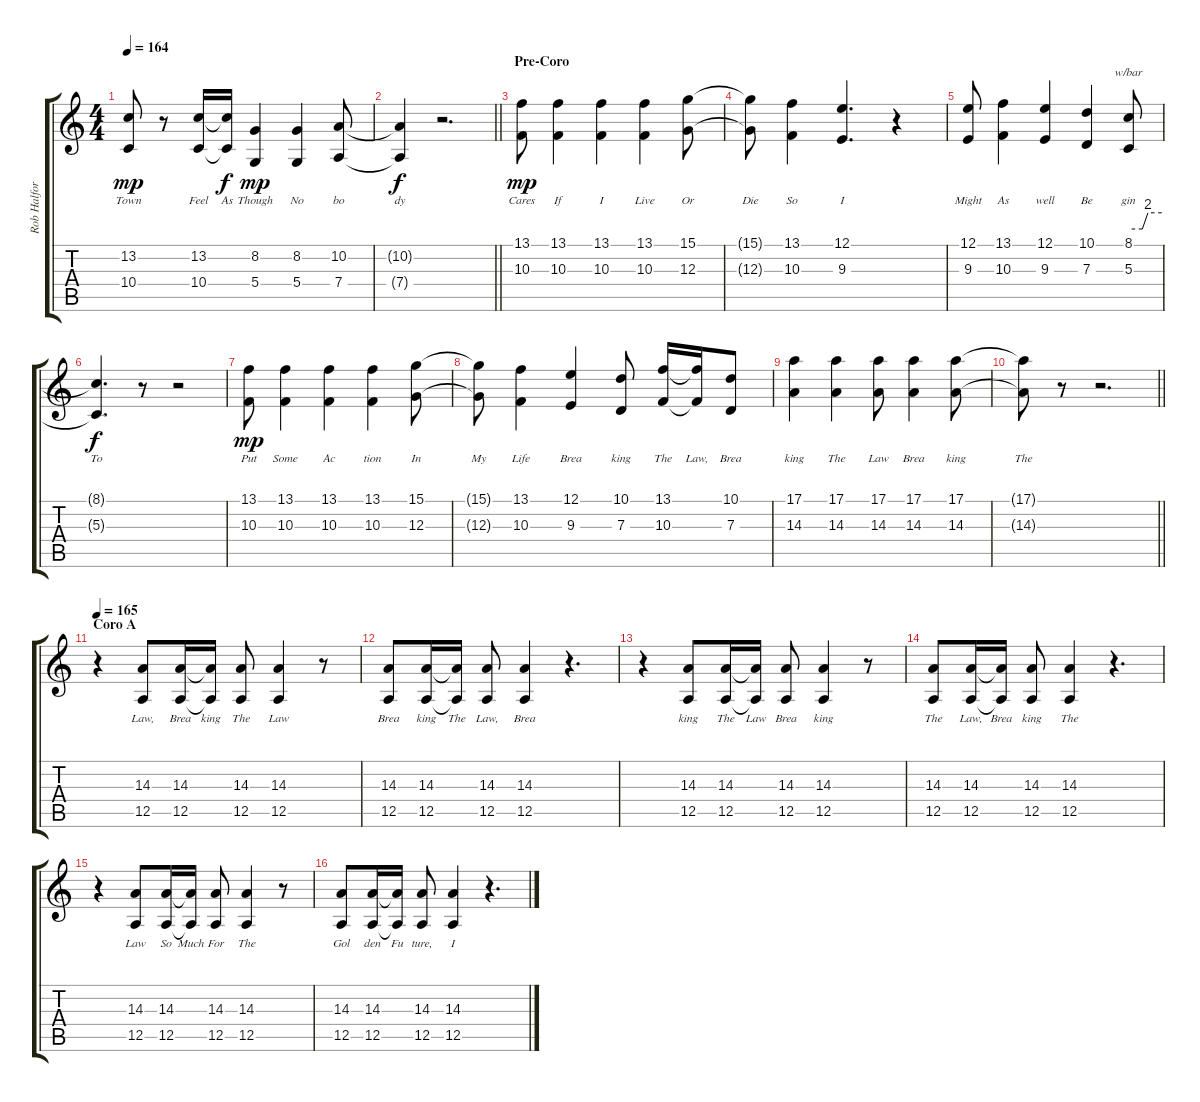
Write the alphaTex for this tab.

\track ("Rob Halford" "Rob Halfor") {instrument lead2sawtooth}
\staff {score tabs}
\tuning (E4 B3 G3 D3 A2 E2) {hide}
\ts (4 4)
\tempo 164
\clef g2
\ks c
(13.2 10.4).8{lyrics (0 "Town") lyrics (1 "") lyrics (2 "") lyrics (3 "") lyrics (4 "") dy mp} r.8 (13.2 10.4).16{lyrics (0 "Feel") lyrics (1 "") lyrics (2 "") lyrics (3 "") lyrics (4 "")} (13.2{t} 10.4{t}).16{lyrics (0 "As") lyrics (1 "") lyrics (2 "") lyrics (3 "") lyrics (4 "") dy f} (8.2 5.4).4{lyrics (0 "Though") lyrics (1 "") lyrics (2 "") lyrics (3 "") lyrics (4 "") dy mp} (8.2 5.4).4{lyrics (0 "No") lyrics (1 "") lyrics (2 "") lyrics (3 "") lyrics (4 "")} (10.2 7.4).8{lyrics (0 "bo") lyrics (1 "") lyrics (2 "") lyrics (3 "") lyrics (4 "")} |
\barLineRight lightlight
(10.2{t} 7.4{t}).4{lyrics (0 "dy") lyrics (1 "") lyrics (2 "") lyrics (3 "") lyrics (4 "") dy f} r.2{d} |
\section ("" "Pre-Coro")
(13.1 10.3).8{lyrics (0 "Cares") lyrics (1 "") lyrics (2 "") lyrics (3 "") lyrics (4 "") dy mp} (13.1 10.3).4{lyrics (0 "If") lyrics (1 "") lyrics (2 "") lyrics (3 "") lyrics (4 "")} (13.1 10.3).4{lyrics (0 "I") lyrics (1 "") lyrics (2 "") lyrics (3 "") lyrics (4 "")} (13.1 10.3).4{lyrics (0 "Live") lyrics (1 "") lyrics (2 "") lyrics (3 "") lyrics (4 "")} (15.1 12.3).8{lyrics (0 "Or") lyrics (1 "") lyrics (2 "") lyrics (3 "") lyrics (4 "")} |
(15.1{t} 12.3{t}).8{lyrics (0 "Die") lyrics (1 "") lyrics (2 "") lyrics (3 "") lyrics (4 "")} (13.1 10.3).4{lyrics (0 "So") lyrics (1 "") lyrics (2 "") lyrics (3 "") lyrics (4 "")} (12.1 9.3).4{d lyrics (0 "I") lyrics (1 "") lyrics (2 "") lyrics (3 "") lyrics (4 "")} r.4 |
(12.1 9.3).8{lyrics (0 "Might") lyrics (1 "") lyrics (2 "") lyrics (3 "") lyrics (4 "")} (13.1 10.3).4{lyrics (0 "As") lyrics (1 "") lyrics (2 "") lyrics (3 "") lyrics (4 "")} (12.1 9.3).4{lyrics (0 "well") lyrics (1 "") lyrics (2 "") lyrics (3 "") lyrics (4 "")} (10.1 7.3).4{lyrics (0 "Be") lyrics (1 "") lyrics (2 "") lyrics (3 "") lyrics (4 "")} (8.1 5.3).8{tbe (custom default 0 0 25 0 35 8 60 8) lyrics (0 "gin") lyrics (1 "") lyrics (2 "") lyrics (3 "") lyrics (4 "")} |
(8.1{t} 5.3{t}).4{d lyrics (0 "To") lyrics (1 "") lyrics (2 "") lyrics (3 "") lyrics (4 "") dy f} r.8 r.2 |
(13.1 10.3).8{lyrics (0 "Put") lyrics (1 "") lyrics (2 "") lyrics (3 "") lyrics (4 "") dy mp} (13.1 10.3).4{lyrics (0 "Some") lyrics (1 "") lyrics (2 "") lyrics (3 "") lyrics (4 "")} (13.1 10.3).4{lyrics (0 "Ac") lyrics (1 "") lyrics (2 "") lyrics (3 "") lyrics (4 "")} (13.1 10.3).4{lyrics (0 "tion") lyrics (1 "") lyrics (2 "") lyrics (3 "") lyrics (4 "")} (15.1 12.3).8{lyrics (0 "In") lyrics (1 "") lyrics (2 "") lyrics (3 "") lyrics (4 "")} |
(15.1{t} 12.3{t}).8{lyrics (0 "My") lyrics (1 "") lyrics (2 "") lyrics (3 "") lyrics (4 "")} (13.1 10.3).4{lyrics (0 "Life") lyrics (1 "") lyrics (2 "") lyrics (3 "") lyrics (4 "")} (12.1 9.3).4{lyrics (0 "Brea") lyrics (1 "") lyrics (2 "") lyrics (3 "") lyrics (4 "")} (10.1 7.3).8{lyrics (0 "king") lyrics (1 "") lyrics (2 "") lyrics (3 "") lyrics (4 "")} (13.1 10.3).16{lyrics (0 "The") lyrics (1 "") lyrics (2 "") lyrics (3 "") lyrics (4 "")} (13.1{t} 10.3{t}).16{lyrics (0 "Law,") lyrics (1 "") lyrics (2 "") lyrics (3 "") lyrics (4 "")} (10.1 7.3).8{lyrics (0 "Brea") lyrics (1 "") lyrics (2 "") lyrics (3 "") lyrics (4 "")} |
(17.1 14.3).4{lyrics (0 "king") lyrics (1 "") lyrics (2 "") lyrics (3 "") lyrics (4 "")} (17.1 14.3).4{lyrics (0 "The") lyrics (1 "") lyrics (2 "") lyrics (3 "") lyrics (4 "")} (17.1 14.3).8{lyrics (0 "Law") lyrics (1 "") lyrics (2 "") lyrics (3 "") lyrics (4 "")} (17.1 14.3).4{lyrics (0 "Brea") lyrics (1 "") lyrics (2 "") lyrics (3 "") lyrics (4 "")} (17.1 14.3).8{lyrics (0 "king") lyrics (1 "") lyrics (2 "") lyrics (3 "") lyrics (4 "")} |
\barLineRight lightlight
(17.1{t} 14.3{t}).8{lyrics (0 "The") lyrics (1 "") lyrics (2 "") lyrics (3 "") lyrics (4 "")} r.8 r.2{d} |
\section ("" "Coro A")
\tempo 165
r.4 (14.3 12.5).8{lyrics (0 "Law,") lyrics (1 "") lyrics (2 "") lyrics (3 "") lyrics (4 "")} (14.3 12.5).16{lyrics (0 "Brea") lyrics (1 "") lyrics (2 "") lyrics (3 "") lyrics (4 "")} (14.3{t} 12.5{t}).16{lyrics (0 "king") lyrics (1 "") lyrics (2 "") lyrics (3 "") lyrics (4 "")} (14.3 12.5).8{lyrics (0 "The") lyrics (1 "") lyrics (2 "") lyrics (3 "") lyrics (4 "")} (14.3 12.5).4{lyrics (0 "Law") lyrics (1 "") lyrics (2 "") lyrics (3 "") lyrics (4 "")} r.8 |
(14.3 12.5).8{lyrics (0 "Brea") lyrics (1 "") lyrics (2 "") lyrics (3 "") lyrics (4 "")} (14.3 12.5).16{lyrics (0 "king") lyrics (1 "") lyrics (2 "") lyrics (3 "") lyrics (4 "")} (14.3{t} 12.5{t}).16{lyrics (0 "The") lyrics (1 "") lyrics (2 "") lyrics (3 "") lyrics (4 "")} (14.3 12.5).8{lyrics (0 "Law,") lyrics (1 "") lyrics (2 "") lyrics (3 "") lyrics (4 "")} (14.3 12.5).4{lyrics (0 "Brea") lyrics (1 "") lyrics (2 "") lyrics (3 "") lyrics (4 "")} r.4{d} |
r.4 (14.3 12.5).8{lyrics (0 "king") lyrics (1 "") lyrics (2 "") lyrics (3 "") lyrics (4 "")} (14.3 12.5).16{lyrics (0 "The") lyrics (1 "") lyrics (2 "") lyrics (3 "") lyrics (4 "")} (14.3{t} 12.5{t}).16{lyrics (0 "Law") lyrics (1 "") lyrics (2 "") lyrics (3 "") lyrics (4 "")} (14.3 12.5).8{lyrics (0 "Brea") lyrics (1 "") lyrics (2 "") lyrics (3 "") lyrics (4 "")} (14.3 12.5).4{lyrics (0 "king") lyrics (1 "") lyrics (2 "") lyrics (3 "") lyrics (4 "")} r.8 |
(14.3 12.5).8{lyrics (0 "The") lyrics (1 "") lyrics (2 "") lyrics (3 "") lyrics (4 "")} (14.3 12.5).16{lyrics (0 "Law,") lyrics (1 "") lyrics (2 "") lyrics (3 "") lyrics (4 "")} (14.3{t} 12.5{t}).16{lyrics (0 "Brea") lyrics (1 "") lyrics (2 "") lyrics (3 "") lyrics (4 "")} (14.3 12.5).8{lyrics (0 "king") lyrics (1 "") lyrics (2 "") lyrics (3 "") lyrics (4 "")} (14.3 12.5).4{lyrics (0 "The") lyrics (1 "") lyrics (2 "") lyrics (3 "") lyrics (4 "")} r.4{d} |
r.4 (14.3 12.5).8{lyrics (0 "Law") lyrics (1 "") lyrics (2 "") lyrics (3 "") lyrics (4 "")} (14.3 12.5).16{lyrics (0 "So") lyrics (1 "") lyrics (2 "") lyrics (3 "") lyrics (4 "")} (14.3{t} 12.5{t}).16{lyrics (0 "Much") lyrics (1 "") lyrics (2 "") lyrics (3 "") lyrics (4 "")} (14.3 12.5).8{lyrics (0 "For") lyrics (1 "") lyrics (2 "") lyrics (3 "") lyrics (4 "")} (14.3 12.5).4{lyrics (0 "The") lyrics (1 "") lyrics (2 "") lyrics (3 "") lyrics (4 "")} r.8 |
(14.3 12.5).8{lyrics (0 "Gol") lyrics (1 "") lyrics (2 "") lyrics (3 "") lyrics (4 "")} (14.3 12.5).16{lyrics (0 "den") lyrics (1 "") lyrics (2 "") lyrics (3 "") lyrics (4 "")} (14.3{t} 12.5{t}).16{lyrics (0 "Fu") lyrics (1 "") lyrics (2 "") lyrics (3 "") lyrics (4 "")} (14.3 12.5).8{lyrics (0 "ture,") lyrics (1 "") lyrics (2 "") lyrics (3 "") lyrics (4 "")} (14.3 12.5).4{lyrics (0 "I") lyrics (1 "") lyrics (2 "") lyrics (3 "") lyrics (4 "")} r.4{d}
